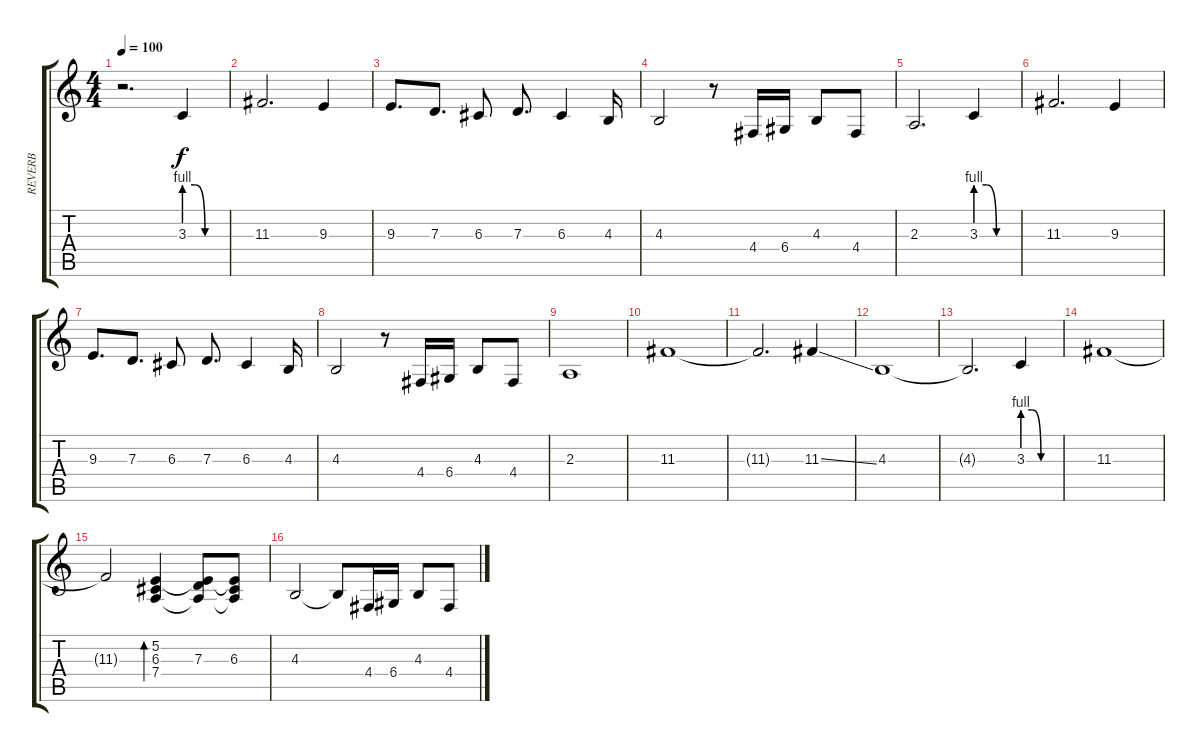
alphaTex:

\track ("REVERB" "REVERB") {instrument fx6goblins}
\staff {score tabs}
\tuning (E4 B3 G3 D3 A2 E2) {hide}
\ts (4 4)
\tempo 100
\clef g2
\ks c
r.2{d dy f} 3.3{be (custom 0 4 15 4 30 0 60 0)}.4 |
11.3.2{d} 9.3.4 |
9.3.8{d} 7.3.8{d} 6.3.8 7.3.8{d} 6.3.4 4.3.16 |
4.3.2 r.8 4.4.16 6.4.16 4.3.8 4.4.8 |
2.3.2{d} 3.3{be (custom 0 4 15 4 30 0 60 0)}.4 |
11.3.2{d} 9.3.4 |
9.3.8{d} 7.3.8{d} 6.3.8 7.3.8{d} 6.3.4 4.3.16 |
4.3.2 r.8 4.4.16 6.4.16 4.3.8 4.4.8 |
2.3.1 |
11.3.1 |
11.3{t}.2{d} 11.3{ss}.4 |
4.3.1 |
4.3{t}.2{d} 3.3{be (custom 0 4 15 4 30 0 60 0)}.4 |
11.3.1 |
11.3{t}.2 (5.2 6.3 7.4).4{bd 480} (5.2{t} 7.3 7.4{t}).8 (5.2{t} 6.3 7.4{t}).8 |
4.3.2 4.3{t}.8 4.4.16 6.4.16 4.3.8 4.4.8
